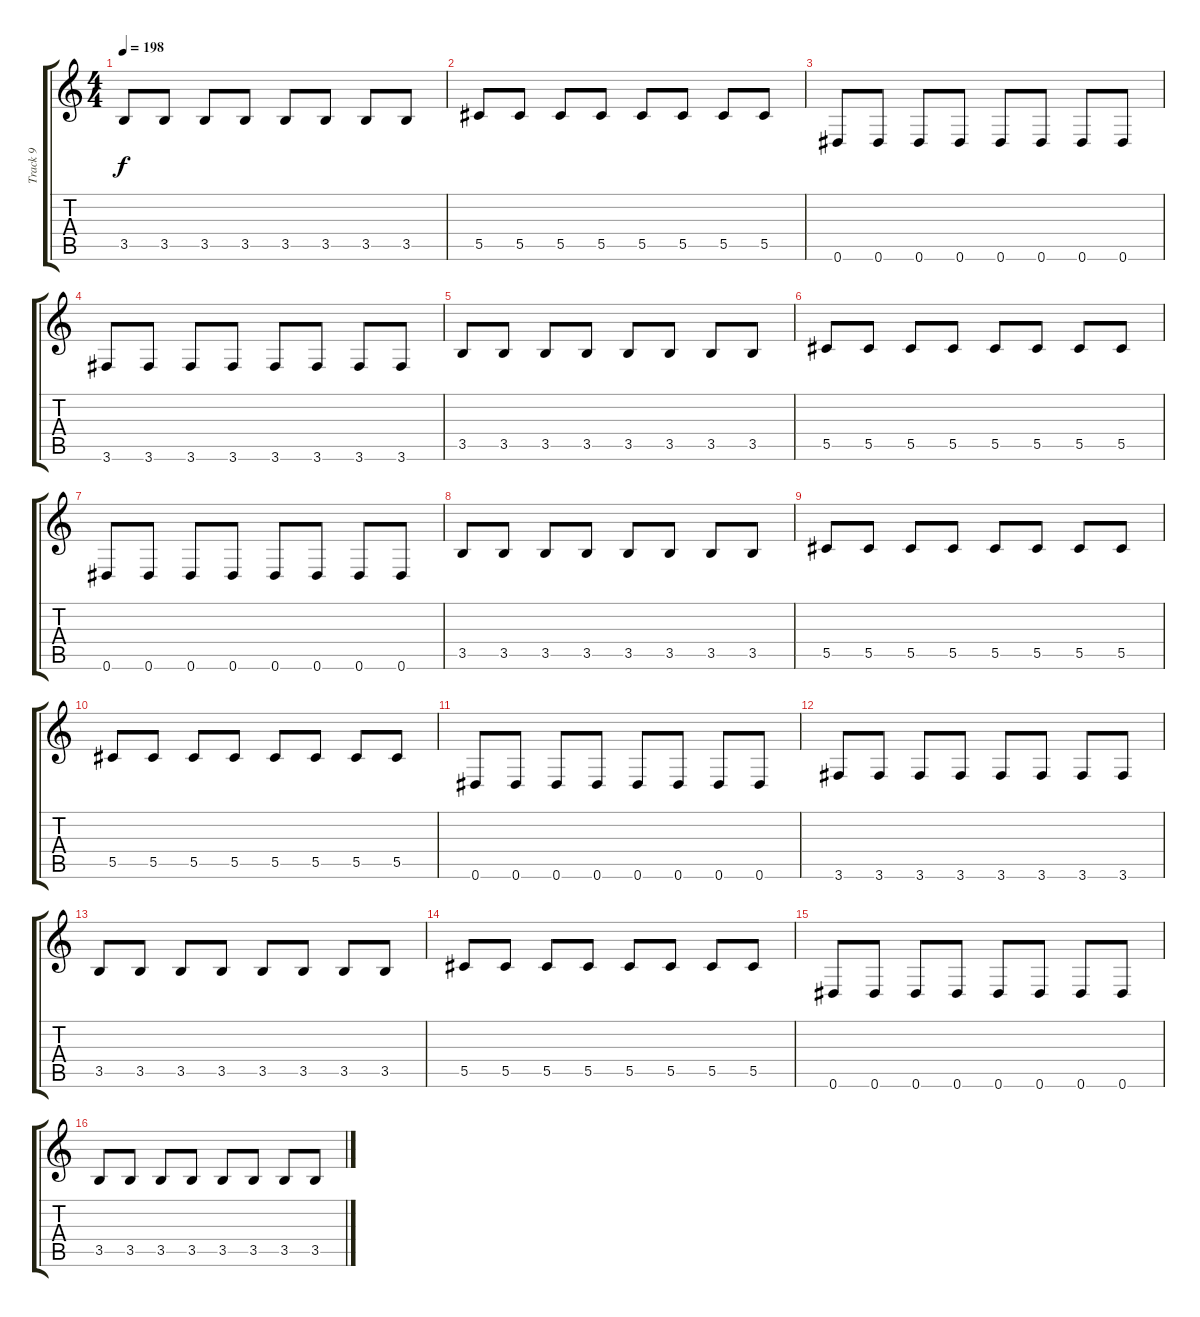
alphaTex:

\track ("Track 9" "Track 9") {instrument electricbassfinger}
\staff {score tabs}
\tuning (Eb4 Bb3 Gb3 Db3 Ab2 Eb2) {hide}
\ts (4 4)
\tempo 198
\clef g2
\ks c
3.5.8{dy f} 3.5.8 3.5.8 3.5.8 3.5.8 3.5.8 3.5.8 3.5.8 |
5.5.8 5.5.8 5.5.8 5.5.8 5.5.8 5.5.8 5.5.8 5.5.8 |
0.6.8 0.6.8 0.6.8 0.6.8 0.6.8 0.6.8 0.6.8 0.6.8 |
3.6.8 3.6.8 3.6.8 3.6.8 3.6.8 3.6.8 3.6.8 3.6.8 |
3.5.8 3.5.8 3.5.8 3.5.8 3.5.8 3.5.8 3.5.8 3.5.8 |
5.5.8 5.5.8 5.5.8 5.5.8 5.5.8 5.5.8 5.5.8 5.5.8 |
0.6.8 0.6.8 0.6.8 0.6.8 0.6.8 0.6.8 0.6.8 0.6.8 |
3.5.8 3.5.8 3.5.8 3.5.8 3.5.8 3.5.8 3.5.8 3.5.8 |
5.5.8 5.5.8 5.5.8 5.5.8 5.5.8 5.5.8 5.5.8 5.5.8 |
5.5.8 5.5.8 5.5.8 5.5.8 5.5.8 5.5.8 5.5.8 5.5.8 |
0.6.8 0.6.8 0.6.8 0.6.8 0.6.8 0.6.8 0.6.8 0.6.8 |
3.6.8 3.6.8 3.6.8 3.6.8 3.6.8 3.6.8 3.6.8 3.6.8 |
3.5.8 3.5.8 3.5.8 3.5.8 3.5.8 3.5.8 3.5.8 3.5.8 |
5.5.8 5.5.8 5.5.8 5.5.8 5.5.8 5.5.8 5.5.8 5.5.8 |
0.6.8 0.6.8 0.6.8 0.6.8 0.6.8 0.6.8 0.6.8 0.6.8 |
3.5.8 3.5.8 3.5.8 3.5.8 3.5.8 3.5.8 3.5.8 3.5.8
